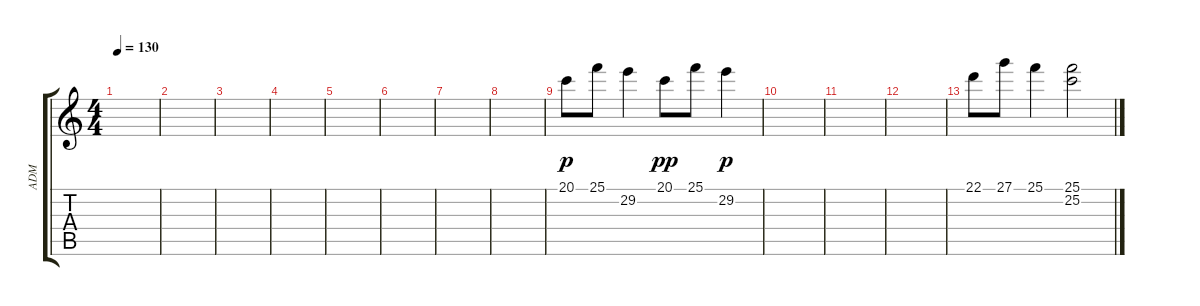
\track ("ADM" "ADM") {instrument vibraphone}
\staff {score tabs}
\tuning (E4 B3 G3 D3 A2 E2) {hide}
\ts (4 4)
\tempo 130
\clef g2
\ks c
|
|
|
|
|
|
|
|
20.1.8{dy p} 25.1.8 29.2.4 20.1.8{dy pp} 25.1.8 29.2.4{dy p} |
|
|
|
22.1.8 27.1.8 25.1.4 (25.1 25.2).2
